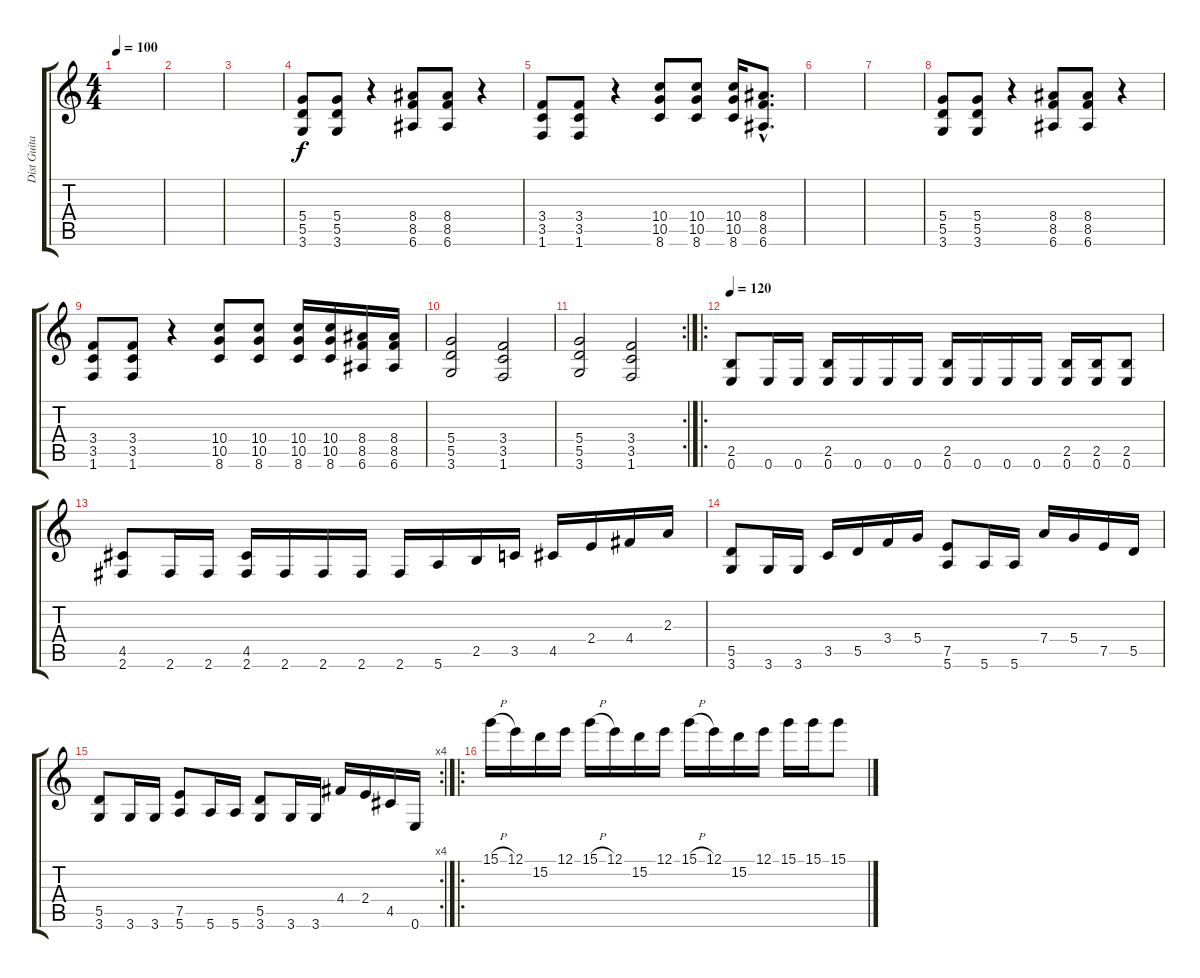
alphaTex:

\track ("Dist Guitar2" "Dist Guita") {instrument distortionguitar}
\staff {score tabs}
\tuning (E4 B3 G3 D3 A2 E2) {hide}
\ts (4 4)
\tempo 100
\clef g2
\ks c
|
|
|
(5.4 5.5 3.6).8 (5.4 5.5 3.6).8 r.4 (8.4 8.5 6.6).8 (8.4 8.5 6.6).8 r.4 |
(3.4 3.5 1.6).8 (3.4 3.5 1.6).8 r.4 (10.4 10.5 8.6).8 (10.4 10.5 8.6).8 (10.4 10.5 8.6).16 (8.4{hac} 8.5{hac} 6.6{hac}).8{d} |
|
|
(5.4 5.5 3.6).8 (5.4 5.5 3.6).8 r.4 (8.4 8.5 6.6).8 (8.4 8.5 6.6).8 r.4 |
(3.4 3.5 1.6).8 (3.4 3.5 1.6).8 r.4 (10.4 10.5 8.6).8 (10.4 10.5 8.6).8 (10.4 10.5 8.6).16 (10.4 10.5 8.6).16 (8.4 8.5 6.6).16 (8.4 8.5 6.6).16 |
(5.4 5.5 3.6).2 (3.4 3.5 1.6).2 |
\rc 2
(5.4 5.5 3.6).2 (3.4 3.5 1.6).2 |
\ro
\tempo 120
(2.5 0.6).8 0.6.16 0.6.16 (2.5 0.6).16 0.6.16 0.6.16 0.6.16 (2.5 0.6).16 0.6.16 0.6.16 0.6.16 (2.5 0.6).16 (2.5 0.6).16 (2.5 0.6).8 |
(4.5 2.6).8 2.6.16 2.6.16 (4.5 2.6).16 2.6.16 2.6.16 2.6.16 2.6.16 5.6.16 2.5.16 3.5.16 4.5.16 2.4.16 4.4.16 2.3.16 |
(5.5 3.6).8 3.6.16 3.6.16 3.5.16 5.5.16 3.4.16 5.4.16 (7.5 5.6).8 5.6.16 5.6.16 7.4.16 5.4.16 7.5.16 5.5.16 |
\rc 4
(5.5 3.6).8 3.6.16 3.6.16 (7.5 5.6).8 5.6.16 5.6.16 (5.5 3.6).8 3.6.16 3.6.16 4.4.16 2.4.16 4.5.16 0.6.16 |
\ro
15.1{h}.16 12.1.16 15.2.16 12.1.16 15.1{h}.16 12.1.16 15.2.16 12.1.16 15.1{h}.16 12.1.16 15.2.16 12.1.16 15.1.16 15.1.16 15.1.8
